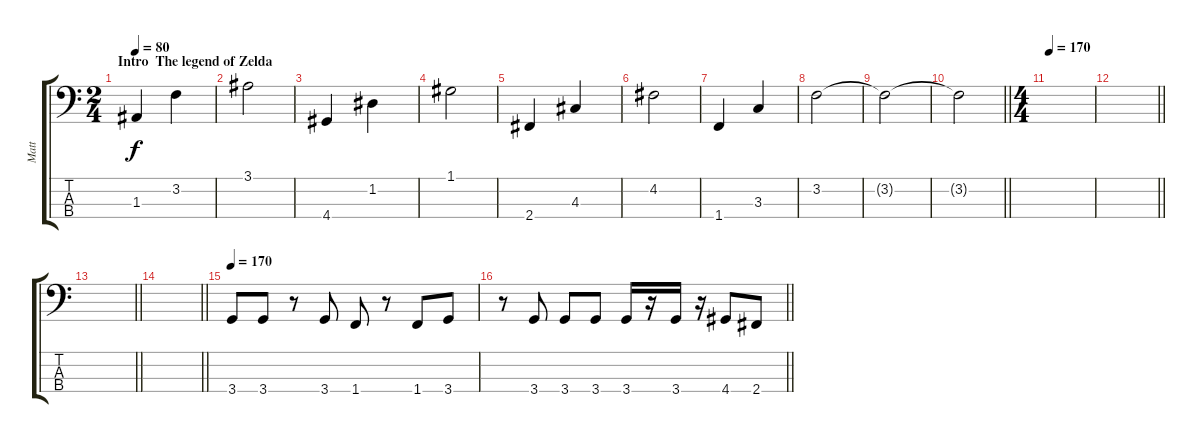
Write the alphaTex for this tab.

\track ("Matt" "Matt") {instrument electricbassfinger}
\staff {score tabs}
\tuning (G2 D2 A1 E1) {hide}
\ts (2 4)
\section ("" "Intro  The legend of Zelda ")
\tempo 80
\clef f4
\ks c
1.3.4{dy f instrument electricbassfinger} 3.2.4 |
3.1.2 |
4.4.4 1.2.4 |
1.1.2 |
2.4.4 4.3.4 |
4.2.2 |
1.4.4 3.3.4 |
3.2.2 |
3.2{t}.2 |
\barLineRight lightlight
3.2{t}.2 |
\ts (4 4)
\tempo 170
|
\barLineRight lightlight
|
\barLineRight lightlight
|
\barLineRight lightlight
|
\tempo 170
3.4.8 3.4.8 r.8 3.4.8 1.4.8 r.8 1.4.8 3.4.8 |
\barLineRight lightlight
r.8 3.4.8 3.4.8 3.4.8 3.4.16 r.16 3.4.16 r.16 4.4.8 2.4.8
